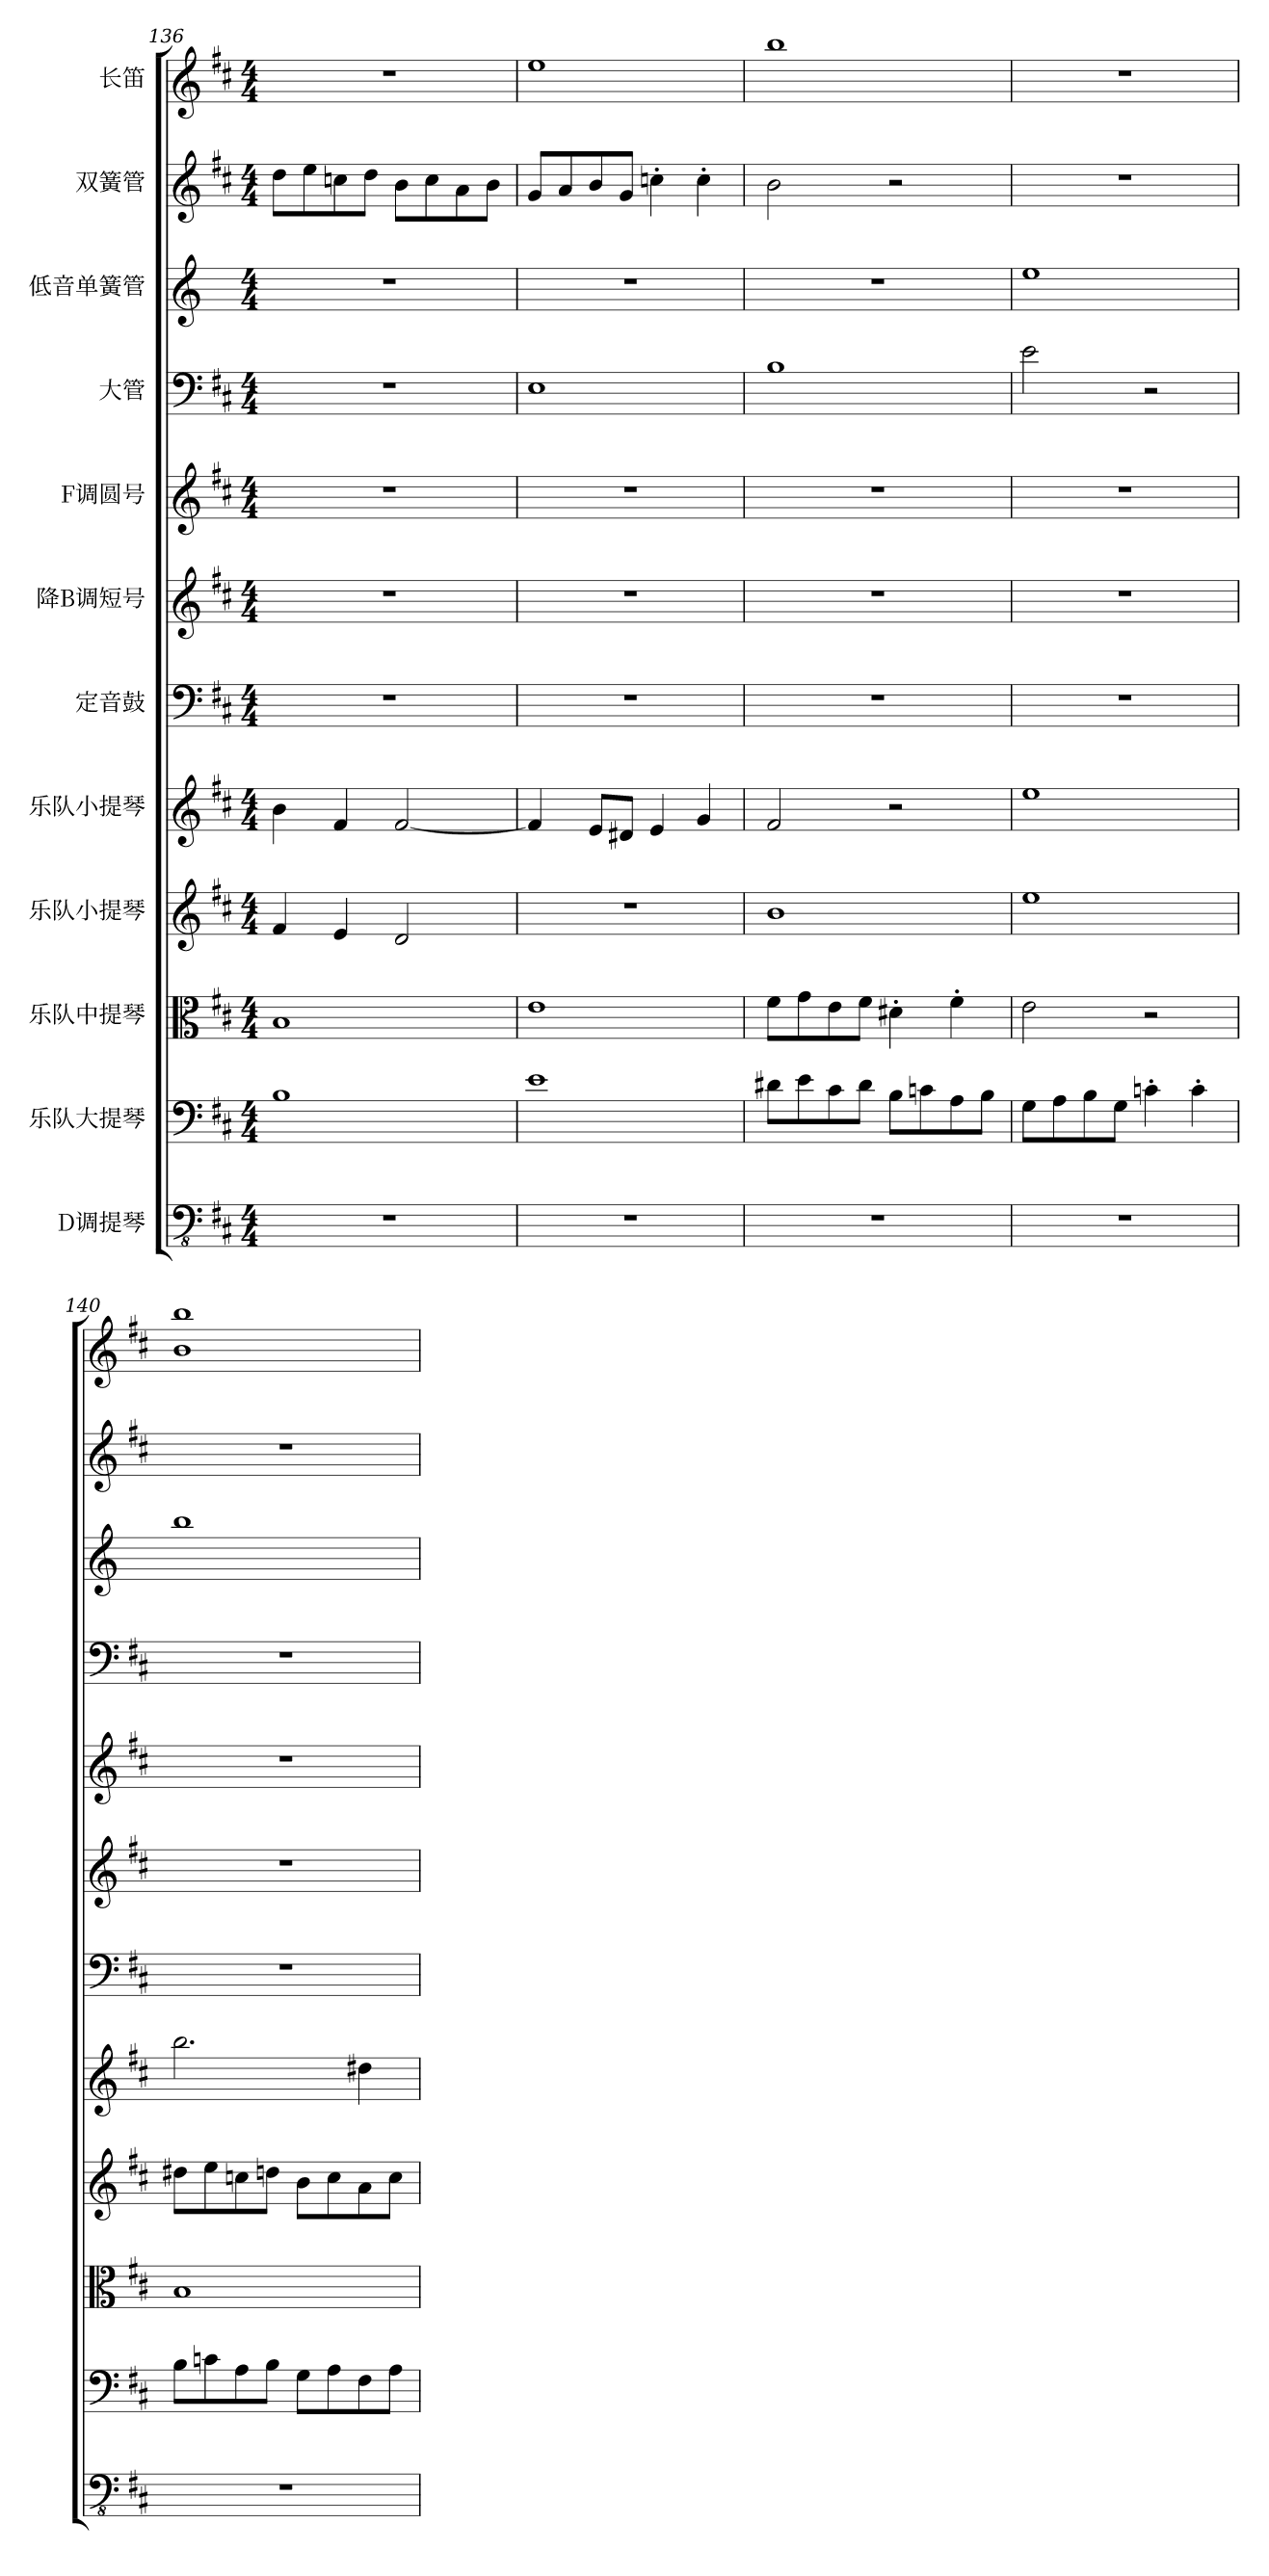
**kern	**kern	**kern	**kern	**kern	**kern	**kern	**kern	**kern	**kern	**kern	**kern
*part12	*part11	*part10	*part9	*part8	*part7	*part6	*part5	*part4	*part3	*part2	*part1
*staff12	*staff11	*staff10	*staff9	*staff8	*staff7	*staff6	*staff5	*staff4	*staff3	*staff2	*staff1
*I"D调提琴	*I"乐队大提琴	*I"乐队中提琴	*I"乐队小提琴	*I"乐队小提琴	*I"定音鼓	*I"降B调短号	*I"F调圆号	*I"大管	*I"低音单簧管	*I"双簧管	*I"长笛
!!LO:PB:g=z
*clefFv4	*clefF4	*clefC3	*clefG2	*clefG2	*clefF4	*clefG2	*clefG2	*clefF4	*clefG2	*clefG2	*clefG2
*ITrd7c12	*	*	*	*	*	*ITrd1c2	*ITrd4c7	*	*ITrd8c14	*	*
*k[f#c#]	*k[f#c#]	*k[f#c#]	*k[f#c#]	*k[f#c#]	*k[f#c#]	*k[]	*k[f#]	*k[f#c#]	*k[]	*k[f#c#]	*k[f#c#]
*M4/4	*M4/4	*M4/4	*M4/4	*M4/4	*M4/4	*M4/4	*M4/4	*M4/4	*M4/4	*M4/4	*M4/4
=136	=136	=136	=136	=136	=136	=136	=136	=136	=136	=136	=136
1r	1B	1B	4f#/	4b\	1r	1r	1r	1r	1r	8dd\L	1r
.	.	.	.	.	.	.	.	.	.	8ee\	.
.	.	.	4e/	4f#/	.	.	.	.	.	8ccn\	.
.	.	.	.	.	.	.	.	.	.	8dd\J	.
.	.	.	2d/	[2f#/	.	.	.	.	.	8b\L	.
.	.	.	.	.	.	.	.	.	.	8cc\	.
.	.	.	.	.	.	.	.	.	.	8a\	.
.	.	.	.	.	.	.	.	.	.	8b\J	.
=137	=137	=137	=137	=137	=137	=137	=137	=137	=137	=137	=137
1r	1e	1e	1r	4f#/]	1r	1r	1r	1E	1r	8g/L	1ee
.	.	.	.	.	.	.	.	.	.	8a/	.
.	.	.	.	8e/L	.	.	.	.	.	8b/	.
.	.	.	.	8d#X/J	.	.	.	.	.	8g/J	.
.	.	.	.	4e/	.	.	.	.	.	4ccn'\	.
.	.	.	.	4g/	.	.	.	.	.	4cc'\	.
=138	=138	=138	=138	=138	=138	=138	=138	=138	=138	=138	=138
1r	8d#X\L	8f#\L	1b	2f#/	1r	1r	1r	1B	1r	2b\	1bb
.	8e\	8g\	.	.	.	.	.	.	.	.	.
.	8c#\	8e\	.	.	.	.	.	.	.	.	.
.	8d#\J	8f#\J	.	.	.	.	.	.	.	.	.
.	8B\L	4d#X'\	.	2r	.	.	.	.	.	2r	.
.	8cn\	.	.	.	.	.	.	.	.	.	.
.	8A\	4f#'\	.	.	.	.	.	.	.	.	.
.	8B\J	.	.	.	.	.	.	.	.	.	.
=139	=139	=139	=139	=139	=139	=139	=139	=139	=139	=139	=139
1r	8G\L	2e\	1ee	1ee	1r	1r	1r	2e\	1e	1r	1r
.	8A\	.	.	.	.	.	.	.	.	.	.
.	8B\	.	.	.	.	.	.	.	.	.	.
.	8G\J	.	.	.	.	.	.	.	.	.	.
.	4cn'\	2r	.	.	.	.	.	2r	.	.	.
.	4c'\	.	.	.	.	.	.	.	.	.	.
!!LO:PB:g=z
=140	=140	=140	=140	=140	=140	=140	=140	=140	=140	=140	=140
1r	8B\L	1B	8dd#X\L	2.bb\	1r	1r	1r	1r	1b	1r	1b 1bb
.	8cn\	.	8ee\	.	.	.	.	.	.	.	.
.	8A\	.	8ccn\	.	.	.	.	.	.	.	.
.	8B\J	.	8ddn\J	.	.	.	.	.	.	.	.
.	8G\L	.	8b\L	.	.	.	.	.	.	.	.
.	8A\	.	8cc\	.	.	.	.	.	.	.	.
.	8F#\	.	8a\	4dd#X\	.	.	.	.	.	.	.
.	8A\J	.	8cc\J	.	.	.	.	.	.	.	.
=	=	=	=	=	=	=	=	=	=	=	=
*-	*-	*-	*-	*-	*-	*-	*-	*-	*-	*-	*-
